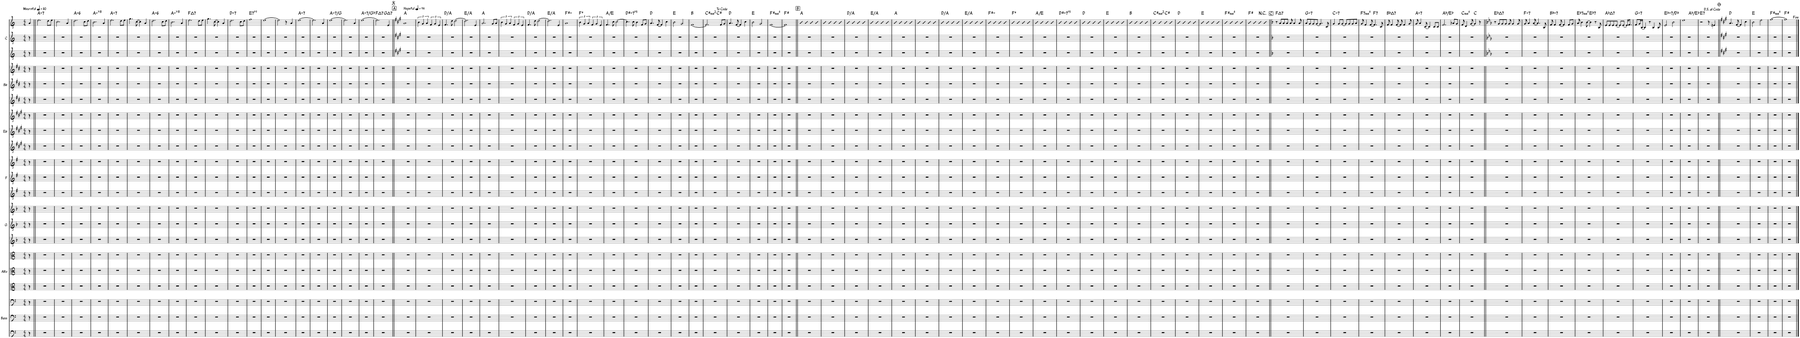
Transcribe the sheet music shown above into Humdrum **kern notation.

**kern	**kern	**kern	**kern	**kern	**kern	**kern	**kern	**kern	**kern	**kern	**kern	**kern	**kern	**kern	**kern	**kern	**kern	**kern	**kern	**kern	**harte
*part7	*part7	*part7	*part6	*part6	*part6	*part5	*part5	*part5	*part4	*part4	*part4	*part3	*part3	*part3	*part2	*part2	*part2	*part1	*part1	*part1	*part1
*staff21	*staff20	*staff19	*staff18	*staff17	*staff16	*staff15	*staff14	*staff13	*staff12	*staff11	*staff10	*staff9	*staff8	*staff7	*staff6	*staff5	*staff4	*staff3	*staff2	*staff1	*
*I"Bass	*	*	*I"Alto	*	*	*I"G	*	*	*I"F	*	*	*I"Eb	*	*	*I"Bb	*	*	*I"C	*	*	*
*I'Bass	*	*	*	*	*	*I'G	*	*	*I'F	*	*	*I'Eb	*	*	*I'Bb	*	*	*I'C	*	*	*
*clefF4	*clefF4	*clefF4	*clefC3	*clefC3	*clefC3	*clefG2	*clefG2	*clefG2	*clefG2	*clefG2	*clefG2	*clefG2	*clefG2	*clefG2	*clefG2	*clefG2	*clefG2	*clefG2	*clefG2	*clefG2	*
*	*	*	*	*	*	*Trd3c5	*Trd3c5	*Trd3c5	*Trd4c7	*Trd4c7	*Trd4c7	*Trd5c9	*Trd5c9	*Trd5c9	*Trd8c14	*Trd8c14	*Trd8c14	*	*	*	*
*k[]	*k[]	*k[]	*k[]	*k[]	*k[]	*k[b-]	*k[b-]	*k[b-]	*k[f#]	*k[f#]	*k[f#]	*k[f#c#g#]	*k[f#c#g#]	*k[f#c#g#]	*k[f#c#]	*k[f#c#]	*k[f#c#]	*k[]	*k[]	*k[]	*
*M4/4	*M4/4	*M4/4	*M4/4	*M4/4	*M4/4	*M4/4	*M4/4	*M4/4	*M4/4	*M4/4	*M4/4	*M4/4	*M4/4	*M4/4	*M4/4	*M4/4	*M4/4	*M4/4	*M4/4	*M4/4	*
*MM80	*MM80	*MM80	*MM80	*MM80	*MM80	*MM80	*MM80	*MM80	*MM80	*MM80	*MM80	*MM80	*MM80	*MM80	*MM80	*MM80	*MM80	*MM80	*MM80	*MM80	*
=1	=1	=1	=1	=1	=1	=1	=1	=1	=1	=1	=1	=1	=1	=1	=1	=1	=1	=1	=1	=1	=1
!	!	!	!	!	!	!	!	!	!	!	!	!	!	!	!	!	!	!	!	!LO:TX:a:t=Mournful	!
4r	4r	4r	4r	4r	4r	4r	4r	4r	4r	4r	4r	4r	4r	4r	4r	4r	4r	4r	4r	4a/	.
=2||	=2||	=2||	=2||	=2||	=2||	=2||	=2||	=2||	=2||	=2||	=2||	=2||	=2||	=2||	=2||	=2||	=2||	=2||	=2||	=2||	=2||
!	!	!	!	!	!	!	!	!	!	!	!	!	!	!	!	!	!	!	!	!	!LO:H:kt=7
1r	1r	1r	1r	1r	1r	1r	1r	1r	1r	1r	1r	1r	1r	1r	1r	1r	1r	1r	1r	2.ee\	A:min7
.	.	.	.	.	.	.	.	.	.	.	.	.	.	.	.	.	.	.	.	8dd\L	.
.	.	.	.	.	.	.	.	.	.	.	.	.	.	.	.	.	.	.	.	8ee\J	.
=3	=3	=3	=3	=3	=3	=3	=3	=3	=3	=3	=3	=3	=3	=3	=3	=3	=3	=3	=3	=3	=3
1r	1r	1r	1r	1r	1r	1r	1r	1r	1r	1r	1r	1r	1r	1r	1r	1r	1r	1r	1r	2.cc\	.
.	.	.	.	.	.	.	.	.	.	.	.	.	.	.	.	.	.	.	.	4a/	.
=4	=4	=4	=4	=4	=4	=4	=4	=4	=4	=4	=4	=4	=4	=4	=4	=4	=4	=4	=4	=4	=4
!	!	!	!	!	!	!	!	!	!	!	!	!	!	!	!	!	!	!	!	!	!LO:H:kt=6
1r	1r	1r	1r	1r	1r	1r	1r	1r	1r	1r	1r	1r	1r	1r	1r	1r	1r	1r	1r	2.dd\	A:min6
.	.	.	.	.	.	.	.	.	.	.	.	.	.	.	.	.	.	.	.	8cc\L	.
.	.	.	.	.	.	.	.	.	.	.	.	.	.	.	.	.	.	.	.	8dd\J	.
=5	=5	=5	=5	=5	=5	=5	=5	=5	=5	=5	=5	=5	=5	=5	=5	=5	=5	=5	=5	=5	=5
1r	1r	1r	1r	1r	1r	1r	1r	1r	1r	1r	1r	1r	1r	1r	1r	1r	1r	1r	1r	2.b\	A:min(b13)
.	.	.	.	.	.	.	.	.	.	.	.	.	.	.	.	.	.	.	.	4a/	.
=6	=6	=6	=6	=6	=6	=6	=6	=6	=6	=6	=6	=6	=6	=6	=6	=6	=6	=6	=6	=6	=6
!	!	!	!	!	!	!	!	!	!	!	!	!	!	!	!	!	!	!	!	!	!LO:H:kt=7
1r	1r	1r	1r	1r	1r	1r	1r	1r	1r	1r	1r	1r	1r	1r	1r	1r	1r	1r	1r	2.ee\	A:min7
.	.	.	.	.	.	.	.	.	.	.	.	.	.	.	.	.	.	.	.	8dd\L	.
.	.	.	.	.	.	.	.	.	.	.	.	.	.	.	.	.	.	.	.	8ee\J	.
=7	=7	=7	=7	=7	=7	=7	=7	=7	=7	=7	=7	=7	=7	=7	=7	=7	=7	=7	=7	=7	=7
1r	1r	1r	1r	1r	1r	1r	1r	1r	1r	1r	1r	1r	1r	1r	1r	1r	1r	1r	1r	4.gg\	.
.	.	.	.	.	.	.	.	.	.	.	.	.	.	.	.	.	.	.	.	[8cc\	.
.	.	.	.	.	.	.	.	.	.	.	.	.	.	.	.	.	.	.	.	4cc\]	.
.	.	.	.	.	.	.	.	.	.	.	.	.	.	.	.	.	.	.	.	4a/	.
=8	=8	=8	=8	=8	=8	=8	=8	=8	=8	=8	=8	=8	=8	=8	=8	=8	=8	=8	=8	=8	=8
!	!	!	!	!	!	!	!	!	!	!	!	!	!	!	!	!	!	!	!	!	!LO:H:kt=6
1r	1r	1r	1r	1r	1r	1r	1r	1r	1r	1r	1r	1r	1r	1r	1r	1r	1r	1r	1r	2.dd\	A:min6
.	.	.	.	.	.	.	.	.	.	.	.	.	.	.	.	.	.	.	.	8cc\L	.
.	.	.	.	.	.	.	.	.	.	.	.	.	.	.	.	.	.	.	.	8dd\J	.
=9	=9	=9	=9	=9	=9	=9	=9	=9	=9	=9	=9	=9	=9	=9	=9	=9	=9	=9	=9	=9	=9
1r	1r	1r	1r	1r	1r	1r	1r	1r	1r	1r	1r	1r	1r	1r	1r	1r	1r	1r	1r	2.b\	A:min(b13)
.	.	.	.	.	.	.	.	.	.	.	.	.	.	.	.	.	.	.	.	4a/	.
=10	=10	=10	=10	=10	=10	=10	=10	=10	=10	=10	=10	=10	=10	=10	=10	=10	=10	=10	=10	=10	=10
!	!	!	!	!	!	!	!	!	!	!	!	!	!	!	!	!	!	!	!	!	!LO:H:kt=7
1r	1r	1r	1r	1r	1r	1r	1r	1r	1r	1r	1r	1r	1r	1r	1r	1r	1r	1r	1r	2.ee\	F:maj7
.	.	.	.	.	.	.	.	.	.	.	.	.	.	.	.	.	.	.	.	8dd\L	.
.	.	.	.	.	.	.	.	.	.	.	.	.	.	.	.	.	.	.	.	8ee\J	.
=11	=11	=11	=11	=11	=11	=11	=11	=11	=11	=11	=11	=11	=11	=11	=11	=11	=11	=11	=11	=11	=11
1r	1r	1r	1r	1r	1r	1r	1r	1r	1r	1r	1r	1r	1r	1r	1r	1r	1r	1r	1r	4.gg\	.
.	.	.	.	.	.	.	.	.	.	.	.	.	.	.	.	.	.	.	.	[8cc\	.
.	.	.	.	.	.	.	.	.	.	.	.	.	.	.	.	.	.	.	.	4cc\]	.
.	.	.	.	.	.	.	.	.	.	.	.	.	.	.	.	.	.	.	.	4a/	.
=12	=12	=12	=12	=12	=12	=12	=12	=12	=12	=12	=12	=12	=12	=12	=12	=12	=12	=12	=12	=12	=12
!	!	!	!	!	!	!	!	!	!	!	!	!	!	!	!	!	!	!	!	!	!LO:H:kt=7
1r	1r	1r	1r	1r	1r	1r	1r	1r	1r	1r	1r	1r	1r	1r	1r	1r	1r	1r	1r	2.dd\	D:min7
.	.	.	.	.	.	.	.	.	.	.	.	.	.	.	.	.	.	.	.	8cc\L	.
.	.	.	.	.	.	.	.	.	.	.	.	.	.	.	.	.	.	.	.	8dd\J	.
=13	=13	=13	=13	=13	=13	=13	=13	=13	=13	=13	=13	=13	=13	=13	=13	=13	=13	=13	=13	=13	=13
!	!	!	!	!	!	!	!	!	!	!	!	!	!	!	!	!	!	!	!	!	!LO:H:kt=7
1r	1r	1r	1r	1r	1r	1r	1r	1r	1r	1r	1r	1r	1r	1r	1r	1r	1r	1r	1r	1ff	E:7(b9)
=14	=14	=14	=14	=14	=14	=14	=14	=14	=14	=14	=14	=14	=14	=14	=14	=14	=14	=14	=14	=14	=14
1r	1r	1r	1r	1r	1r	1r	1r	1r	1r	1r	1r	1r	1r	1r	1r	1r	1r	1r	1r	[1ee	.
=15	=15	=15	=15	=15	=15	=15	=15	=15	=15	=15	=15	=15	=15	=15	=15	=15	=15	=15	=15	=15	=15
1r	1r	1r	1r	1r	1r	1r	1r	1r	1r	1r	1r	1r	1r	1r	1r	1r	1r	1r	1r	2ee\]	.
.	.	.	.	.	.	.	.	.	.	.	.	.	.	.	.	.	.	.	.	4r	.
.	.	.	.	.	.	.	.	.	.	.	.	.	.	.	.	.	.	.	.	4a/	.
=16	=16	=16	=16	=16	=16	=16	=16	=16	=16	=16	=16	=16	=16	=16	=16	=16	=16	=16	=16	=16	=16
!	!	!	!	!	!	!	!	!	!	!	!	!	!	!	!	!	!	!	!	!	!LO:H:kt=7
1r	1r	1r	1r	1r	1r	1r	1r	1r	1r	1r	1r	1r	1r	1r	1r	1r	1r	1r	1r	[1ee	A:min7
=17	=17	=17	=17	=17	=17	=17	=17	=17	=17	=17	=17	=17	=17	=17	=17	=17	=17	=17	=17	=17	=17
1r	1r	1r	1r	1r	1r	1r	1r	1r	1r	1r	1r	1r	1r	1r	1r	1r	1r	1r	1r	2.ee\]	.
.	.	.	.	.	.	.	.	.	.	.	.	.	.	.	.	.	.	.	.	4a/	.
=18	=18	=18	=18	=18	=18	=18	=18	=18	=18	=18	=18	=18	=18	=18	=18	=18	=18	=18	=18	=18	=18
!	!	!	!	!	!	!	!	!	!	!	!	!	!	!	!	!	!	!	!	!	!LO:H:kt=7
1r	1r	1r	1r	1r	1r	1r	1r	1r	1r	1r	1r	1r	1r	1r	1r	1r	1r	1r	1r	[1ee	A:min7/b7
=19	=19	=19	=19	=19	=19	=19	=19	=19	=19	=19	=19	=19	=19	=19	=19	=19	=19	=19	=19	=19	=19
1r	1r	1r	1r	1r	1r	1r	1r	1r	1r	1r	1r	1r	1r	1r	1r	1r	1r	1r	1r	2.ee\]	.
.	.	.	.	.	.	.	.	.	.	.	.	.	.	.	.	.	.	.	.	4a/	.
=20	=20	=20	=20	=20	=20	=20	=20	=20	=20	=20	=20	=20	=20	=20	=20	=20	=20	=20	=20	=20	=20
!	!	!	!	!	!	!	!	!	!	!	!	!	!	!	!	!	!	!	!	!	!LO:H:kt=7
1r	1r	1r	1r	1r	1r	1r	1r	1r	1r	1r	1r	1r	1r	1r	1r	1r	1r	1r	1r	[1ee	A:min7/bb7
=21	=21	=21	=21	=21	=21	=21	=21	=21	=21	=21	=21	=21	=21	=21	=21	=21	=21	=21	=21	=21	=21
!	!	!	!	!	!	!	!	!	!	!	!	!	!	!	!	!	!	!	!	!	!LO:H:kt=7
*	*	*	*	*	*	*	*	*	*	*	*	*	*	*	*	*	*	*	*	*^	*
1r	1r	1r	1r	1r	1r	1r	1r	1r	1r	1r	1r	1r	1r	1r	1r	1r	1r	1r	1r	2.ee\]	2ryy	F:maj7
!	!	!	!	!	!	!	!	!	!	!	!	!	!	!	!	!	!	!	!	!	!	!LO:H:kt=7
.	.	.	.	.	.	.	.	.	.	.	.	.	.	.	.	.	.	.	.	.	2ryy	G:maj7
.	.	.	.	.	.	.	.	.	.	.	.	.	.	.	.	.	.	.	.	4e/	.	.
*	*	*	*	*	*	*	*	*	*	*	*	*	*	*	*	*	*	*	*	*v	*v	*
=22||	=22||	=22||	=22||	=22||	=22||	=22||	=22||	=22||	=22||	=22||	=22||	=22||	=22||	=22||	=22||	=22||	=22||	=22||	=22||	=22||	=22||
!!LO:REH:place=s1:a:rj:fs=14:t=A
*	*	*	*	*	*	*	*	*	*	*	*	*	*	*	*	*	*	*k[f#c#g#]	*k[f#c#g#]	*k[f#c#g#]	*
*	*	*	*	*	*	*	*	*	*	*	*	*	*	*	*	*	*	*	*	*MM94	*
*	*	*	*	*	*	*	*	*	*	*	*	*	*	*	*	*	*	*	*	*^	*
!	!	!	!	!	!	!	!	!	!	!	!	!	!	!	!	!	!	!	!	!LO:TX:a:t=Hopeful	!	!
*	*	*	*	*	*	*	*	*	*	*	*	*	*	*	*	*	*	*	*	*v	*v	*
1r	1r	1r	1r	1r	1r	1r	1r	1r	1r	1r	1r	1r	1r	1r	1r	1r	1r	1r	1r	1a	A:maj
=23	=23	=23	=23	=23	=23	=23	=23	=23	=23	=23	=23	=23	=23	=23	=23	=23	=23	=23	=23	=23	=23
1r	1r	1r	1r	1r	1r	1r	1r	1r	1r	1r	1r	1r	1r	1r	1r	1r	1r	1r	1r	6b\	.
.	.	.	.	.	.	.	.	.	.	.	.	.	.	.	.	.	.	.	.	6g#/	.
.	.	.	.	.	.	.	.	.	.	.	.	.	.	.	.	.	.	.	.	6a/	.
.	.	.	.	.	.	.	.	.	.	.	.	.	.	.	.	.	.	.	.	6f#/	.
.	.	.	.	.	.	.	.	.	.	.	.	.	.	.	.	.	.	.	.	6g#/	.
.	.	.	.	.	.	.	.	.	.	.	.	.	.	.	.	.	.	.	.	6e/	.
=24	=24	=24	=24	=24	=24	=24	=24	=24	=24	=24	=24	=24	=24	=24	=24	=24	=24	=24	=24	=24	=24
1r	1r	1r	1r	1r	1r	1r	1r	1r	1r	1r	1r	1r	1r	1r	1r	1r	1r	1r	1r	4.f#/	D:maj/5
.	.	.	.	.	.	.	.	.	.	.	.	.	.	.	.	.	.	.	.	8dd\	.
.	.	.	.	.	.	.	.	.	.	.	.	.	.	.	.	.	.	.	.	[2dd\	.
=25	=25	=25	=25	=25	=25	=25	=25	=25	=25	=25	=25	=25	=25	=25	=25	=25	=25	=25	=25	=25	=25
1r	1r	1r	1r	1r	1r	1r	1r	1r	1r	1r	1r	1r	1r	1r	1r	1r	1r	1r	1r	2.dd\]	E:maj/4
.	.	.	.	.	.	.	.	.	.	.	.	.	.	.	.	.	.	.	.	4e/	.
=26	=26	=26	=26	=26	=26	=26	=26	=26	=26	=26	=26	=26	=26	=26	=26	=26	=26	=26	=26	=26	=26
1r	1r	1r	1r	1r	1r	1r	1r	1r	1r	1r	1r	1r	1r	1r	1r	1r	1r	1r	1r	2.a/	A:maj
.	.	.	.	.	.	.	.	.	.	.	.	.	.	.	.	.	.	.	.	8g#/L	.
.	.	.	.	.	.	.	.	.	.	.	.	.	.	.	.	.	.	.	.	8a/J	.
=27	=27	=27	=27	=27	=27	=27	=27	=27	=27	=27	=27	=27	=27	=27	=27	=27	=27	=27	=27	=27	=27
1r	1r	1r	1r	1r	1r	1r	1r	1r	1r	1r	1r	1r	1r	1r	1r	1r	1r	1r	1r	6b\	.
.	.	.	.	.	.	.	.	.	.	.	.	.	.	.	.	.	.	.	.	6g#/	.
.	.	.	.	.	.	.	.	.	.	.	.	.	.	.	.	.	.	.	.	6a/	.
.	.	.	.	.	.	.	.	.	.	.	.	.	.	.	.	.	.	.	.	6f#/	.
.	.	.	.	.	.	.	.	.	.	.	.	.	.	.	.	.	.	.	.	6g#/	.
.	.	.	.	.	.	.	.	.	.	.	.	.	.	.	.	.	.	.	.	6e/	.
=28	=28	=28	=28	=28	=28	=28	=28	=28	=28	=28	=28	=28	=28	=28	=28	=28	=28	=28	=28	=28	=28
1r	1r	1r	1r	1r	1r	1r	1r	1r	1r	1r	1r	1r	1r	1r	1r	1r	1r	1r	1r	4.f#/	D:maj/5
.	.	.	.	.	.	.	.	.	.	.	.	.	.	.	.	.	.	.	.	8dd\	.
.	.	.	.	.	.	.	.	.	.	.	.	.	.	.	.	.	.	.	.	[2dd\	.
=29	=29	=29	=29	=29	=29	=29	=29	=29	=29	=29	=29	=29	=29	=29	=29	=29	=29	=29	=29	=29	=29
1r	1r	1r	1r	1r	1r	1r	1r	1r	1r	1r	1r	1r	1r	1r	1r	1r	1r	1r	1r	2.dd\]	E:maj/4
.	.	.	.	.	.	.	.	.	.	.	.	.	.	.	.	.	.	.	.	4e/	.
=30	=30	=30	=30	=30	=30	=30	=30	=30	=30	=30	=30	=30	=30	=30	=30	=30	=30	=30	=30	=30	=30
1r	1r	1r	1r	1r	1r	1r	1r	1r	1r	1r	1r	1r	1r	1r	1r	1r	1r	1r	1r	1a	F#:min
=31	=31	=31	=31	=31	=31	=31	=31	=31	=31	=31	=31	=31	=31	=31	=31	=31	=31	=31	=31	=31	=31
1r	1r	1r	1r	1r	1r	1r	1r	1r	1r	1r	1r	1r	1r	1r	1r	1r	1r	1r	1r	6b\	F:aug
.	.	.	.	.	.	.	.	.	.	.	.	.	.	.	.	.	.	.	.	6g#/	.
.	.	.	.	.	.	.	.	.	.	.	.	.	.	.	.	.	.	.	.	6a/	.
.	.	.	.	.	.	.	.	.	.	.	.	.	.	.	.	.	.	.	.	6f#/	.
.	.	.	.	.	.	.	.	.	.	.	.	.	.	.	.	.	.	.	.	6g#/	.
.	.	.	.	.	.	.	.	.	.	.	.	.	.	.	.	.	.	.	.	6e/	.
=32	=32	=32	=32	=32	=32	=32	=32	=32	=32	=32	=32	=32	=32	=32	=32	=32	=32	=32	=32	=32	=32
1r	1r	1r	1r	1r	1r	1r	1r	1r	1r	1r	1r	1r	1r	1r	1r	1r	1r	1r	1r	4.f#/	A:maj/5
.	.	.	.	.	.	.	.	.	.	.	.	.	.	.	.	.	.	.	.	8cc#\	.
.	.	.	.	.	.	.	.	.	.	.	.	.	.	.	.	.	.	.	.	[2cc#\	.
=33	=33	=33	=33	=33	=33	=33	=33	=33	=33	=33	=33	=33	=33	=33	=33	=33	=33	=33	=33	=33	=33
!	!	!	!	!	!	!	!	!	!	!	!	!	!	!	!	!	!	!	!	!	!LO:H:kt=-7b5
1r	1r	1r	1r	1r	1r	1r	1r	1r	1r	1r	1r	1r	1r	1r	1r	1r	1r	1r	1r	4.cc#\]	D#:hdim7
.	.	.	.	.	.	.	.	.	.	.	.	.	.	.	.	.	.	.	.	8cc#\	.
.	.	.	.	.	.	.	.	.	.	.	.	.	.	.	.	.	.	.	.	4b\	.
.	.	.	.	.	.	.	.	.	.	.	.	.	.	.	.	.	.	.	.	8f#/L	.
.	.	.	.	.	.	.	.	.	.	.	.	.	.	.	.	.	.	.	.	8g#/J	.
=34	=34	=34	=34	=34	=34	=34	=34	=34	=34	=34	=34	=34	=34	=34	=34	=34	=34	=34	=34	=34	=34
1r	1r	1r	1r	1r	1r	1r	1r	1r	1r	1r	1r	1r	1r	1r	1r	1r	1r	1r	1r	4.a/	D:maj
.	.	.	.	.	.	.	.	.	.	.	.	.	.	.	.	.	.	.	.	[8f#/	.
.	.	.	.	.	.	.	.	.	.	.	.	.	.	.	.	.	.	.	.	4f#/]	.
.	.	.	.	.	.	.	.	.	.	.	.	.	.	.	.	.	.	.	.	4cc#\	.
=35	=35	=35	=35	=35	=35	=35	=35	=35	=35	=35	=35	=35	=35	=35	=35	=35	=35	=35	=35	=35	=35
1r	1r	1r	1r	1r	1r	1r	1r	1r	1r	1r	1r	1r	1r	1r	1r	1r	1r	1r	1r	2b\	E:maj
.	.	.	.	.	.	.	.	.	.	.	.	.	.	.	.	.	.	.	.	2g#/	.
=36	=36	=36	=36	=36	=36	=36	=36	=36	=36	=36	=36	=36	=36	=36	=36	=36	=36	=36	=36	=36	=36
1r	1r	1r	1r	1r	1r	1r	1r	1r	1r	1r	1r	1r	1r	1r	1r	1r	1r	1r	1r	[1f#	B:maj
=37	=37	=37	=37	=37	=37	=37	=37	=37	=37	=37	=37	=37	=37	=37	=37	=37	=37	=37	=37	=37	=37
!	!	!	!	!	!	!	!	!	!	!	!	!	!	!	!	!	!	!	!	!	!LO:H:kt=2
*	*	*	*	*	*	*	*	*	*	*	*	*	*	*	*	*	*	*	*	*^	*
1r	1r	1r	1r	1r	1r	1r	1r	1r	1r	1r	1r	1r	1r	1r	1r	1r	1r	1r	1r	2.f#/]	2ryy	C#:(1,2,5)
.	.	.	.	.	.	.	.	.	.	.	.	.	.	.	.	.	.	.	.	.	2ryy	C#:maj
.	.	.	.	.	.	.	.	.	.	.	.	.	.	.	.	.	.	.	.	8f#/L	.	.
.	.	.	.	.	.	.	.	.	.	.	.	.	.	.	.	.	.	.	.	8g#/J	.	.
*	*	*	*	*	*	*	*	*	*	*	*	*	*	*	*	*	*	*	*	*v	*v	*
=38	=38	=38	=38	=38	=38	=38	=38	=38	=38	=38	=38	=38	=38	=38	=38	=38	=38	=38	=38	=38	=38
1r	1r	1r	1r	1r	1r	1r	1r	1r	1r	1r	1r	1r	1r	1r	1r	1r	1r	1r	1r	4.a/	D:maj
.	.	.	.	.	.	.	.	.	.	.	.	.	.	.	.	.	.	.	.	[8f#/	.
.	.	.	.	.	.	.	.	.	.	.	.	.	.	.	.	.	.	.	.	4f#/]	.
.	.	.	.	.	.	.	.	.	.	.	.	.	.	.	.	.	.	.	.	4cc#\	.
=39	=39	=39	=39	=39	=39	=39	=39	=39	=39	=39	=39	=39	=39	=39	=39	=39	=39	=39	=39	=39	=39
1r	1r	1r	1r	1r	1r	1r	1r	1r	1r	1r	1r	1r	1r	1r	1r	1r	1r	1r	1r	2b\	E:maj
.	.	.	.	.	.	.	.	.	.	.	.	.	.	.	.	.	.	.	.	2g#/	.
=40	=40	=40	=40	=40	=40	=40	=40	=40	=40	=40	=40	=40	=40	=40	=40	=40	=40	=40	=40	=40	=40
!	!	!	!	!	!	!	!	!	!	!	!	!	!	!	!	!	!	!	!	!	!LO:H:kt=4
1r	1r	1r	1r	1r	1r	1r	1r	1r	1r	1r	1r	1r	1r	1r	1r	1r	1r	1r	1r	[1f#	F#:sus4
=41	=41	=41	=41	=41	=41	=41	=41	=41	=41	=41	=41	=41	=41	=41	=41	=41	=41	=41	=41	=41	=41
1r	1r	1r	1r	1r	1r	1r	1r	1r	1r	1r	1r	1r	1r	1r	1r	1r	1r	1r	1r	1f#]	F#:maj
!!LO:REH:place=s1:a:rj:fs=14:t=B
=42||	=42||	=42||	=42||	=42||	=42||	=42||	=42||	=42||	=42||	=42||	=42||	=42||	=42||	=42||	=42||	=42||	=42||	=42||	=42||	=42||	=42||
1r	1r	1r	1r	1r	1r	1r	1r	1r	1r	1r	1r	1r	1r	1r	1r	1r	1r	1r	1r	4b	A:maj
.	.	.	.	.	.	.	.	.	.	.	.	.	.	.	.	.	.	.	.	4b	.
.	.	.	.	.	.	.	.	.	.	.	.	.	.	.	.	.	.	.	.	4b	.
.	.	.	.	.	.	.	.	.	.	.	.	.	.	.	.	.	.	.	.	4b	.
=43	=43	=43	=43	=43	=43	=43	=43	=43	=43	=43	=43	=43	=43	=43	=43	=43	=43	=43	=43	=43	=43
1r	1r	1r	1r	1r	1r	1r	1r	1r	1r	1r	1r	1r	1r	1r	1r	1r	1r	1r	1r	4b	.
.	.	.	.	.	.	.	.	.	.	.	.	.	.	.	.	.	.	.	.	4b	.
.	.	.	.	.	.	.	.	.	.	.	.	.	.	.	.	.	.	.	.	4b	.
.	.	.	.	.	.	.	.	.	.	.	.	.	.	.	.	.	.	.	.	4b	.
=44	=44	=44	=44	=44	=44	=44	=44	=44	=44	=44	=44	=44	=44	=44	=44	=44	=44	=44	=44	=44	=44
1r	1r	1r	1r	1r	1r	1r	1r	1r	1r	1r	1r	1r	1r	1r	1r	1r	1r	1r	1r	4b	D:maj/5
.	.	.	.	.	.	.	.	.	.	.	.	.	.	.	.	.	.	.	.	4b	.
.	.	.	.	.	.	.	.	.	.	.	.	.	.	.	.	.	.	.	.	4b	.
.	.	.	.	.	.	.	.	.	.	.	.	.	.	.	.	.	.	.	.	4b	.
=45	=45	=45	=45	=45	=45	=45	=45	=45	=45	=45	=45	=45	=45	=45	=45	=45	=45	=45	=45	=45	=45
1r	1r	1r	1r	1r	1r	1r	1r	1r	1r	1r	1r	1r	1r	1r	1r	1r	1r	1r	1r	4b	E:maj/4
.	.	.	.	.	.	.	.	.	.	.	.	.	.	.	.	.	.	.	.	4b	.
.	.	.	.	.	.	.	.	.	.	.	.	.	.	.	.	.	.	.	.	4b	.
.	.	.	.	.	.	.	.	.	.	.	.	.	.	.	.	.	.	.	.	4b	.
=46	=46	=46	=46	=46	=46	=46	=46	=46	=46	=46	=46	=46	=46	=46	=46	=46	=46	=46	=46	=46	=46
1r	1r	1r	1r	1r	1r	1r	1r	1r	1r	1r	1r	1r	1r	1r	1r	1r	1r	1r	1r	4b	A:maj
.	.	.	.	.	.	.	.	.	.	.	.	.	.	.	.	.	.	.	.	4b	.
.	.	.	.	.	.	.	.	.	.	.	.	.	.	.	.	.	.	.	.	4b	.
.	.	.	.	.	.	.	.	.	.	.	.	.	.	.	.	.	.	.	.	4b	.
=47	=47	=47	=47	=47	=47	=47	=47	=47	=47	=47	=47	=47	=47	=47	=47	=47	=47	=47	=47	=47	=47
1r	1r	1r	1r	1r	1r	1r	1r	1r	1r	1r	1r	1r	1r	1r	1r	1r	1r	1r	1r	4b	.
.	.	.	.	.	.	.	.	.	.	.	.	.	.	.	.	.	.	.	.	4b	.
.	.	.	.	.	.	.	.	.	.	.	.	.	.	.	.	.	.	.	.	4b	.
.	.	.	.	.	.	.	.	.	.	.	.	.	.	.	.	.	.	.	.	4b	.
=48	=48	=48	=48	=48	=48	=48	=48	=48	=48	=48	=48	=48	=48	=48	=48	=48	=48	=48	=48	=48	=48
1r	1r	1r	1r	1r	1r	1r	1r	1r	1r	1r	1r	1r	1r	1r	1r	1r	1r	1r	1r	4b	D:maj/5
.	.	.	.	.	.	.	.	.	.	.	.	.	.	.	.	.	.	.	.	4b	.
.	.	.	.	.	.	.	.	.	.	.	.	.	.	.	.	.	.	.	.	4b	.
.	.	.	.	.	.	.	.	.	.	.	.	.	.	.	.	.	.	.	.	4b	.
=49	=49	=49	=49	=49	=49	=49	=49	=49	=49	=49	=49	=49	=49	=49	=49	=49	=49	=49	=49	=49	=49
1r	1r	1r	1r	1r	1r	1r	1r	1r	1r	1r	1r	1r	1r	1r	1r	1r	1r	1r	1r	4b	E:maj/4
.	.	.	.	.	.	.	.	.	.	.	.	.	.	.	.	.	.	.	.	4b	.
.	.	.	.	.	.	.	.	.	.	.	.	.	.	.	.	.	.	.	.	4b	.
.	.	.	.	.	.	.	.	.	.	.	.	.	.	.	.	.	.	.	.	4b	.
=50	=50	=50	=50	=50	=50	=50	=50	=50	=50	=50	=50	=50	=50	=50	=50	=50	=50	=50	=50	=50	=50
1r	1r	1r	1r	1r	1r	1r	1r	1r	1r	1r	1r	1r	1r	1r	1r	1r	1r	1r	1r	4b	F#:min
.	.	.	.	.	.	.	.	.	.	.	.	.	.	.	.	.	.	.	.	4b	.
.	.	.	.	.	.	.	.	.	.	.	.	.	.	.	.	.	.	.	.	4b	.
.	.	.	.	.	.	.	.	.	.	.	.	.	.	.	.	.	.	.	.	4b	.
=51	=51	=51	=51	=51	=51	=51	=51	=51	=51	=51	=51	=51	=51	=51	=51	=51	=51	=51	=51	=51	=51
1r	1r	1r	1r	1r	1r	1r	1r	1r	1r	1r	1r	1r	1r	1r	1r	1r	1r	1r	1r	4b	F:aug
.	.	.	.	.	.	.	.	.	.	.	.	.	.	.	.	.	.	.	.	4b	.
.	.	.	.	.	.	.	.	.	.	.	.	.	.	.	.	.	.	.	.	4b	.
.	.	.	.	.	.	.	.	.	.	.	.	.	.	.	.	.	.	.	.	4b	.
=52	=52	=52	=52	=52	=52	=52	=52	=52	=52	=52	=52	=52	=52	=52	=52	=52	=52	=52	=52	=52	=52
1r	1r	1r	1r	1r	1r	1r	1r	1r	1r	1r	1r	1r	1r	1r	1r	1r	1r	1r	1r	4b	A:maj/5
.	.	.	.	.	.	.	.	.	.	.	.	.	.	.	.	.	.	.	.	4b	.
.	.	.	.	.	.	.	.	.	.	.	.	.	.	.	.	.	.	.	.	4b	.
.	.	.	.	.	.	.	.	.	.	.	.	.	.	.	.	.	.	.	.	4b	.
=53	=53	=53	=53	=53	=53	=53	=53	=53	=53	=53	=53	=53	=53	=53	=53	=53	=53	=53	=53	=53	=53
!	!	!	!	!	!	!	!	!	!	!	!	!	!	!	!	!	!	!	!	!	!LO:H:kt=-7b5
1r	1r	1r	1r	1r	1r	1r	1r	1r	1r	1r	1r	1r	1r	1r	1r	1r	1r	1r	1r	4b	D#:hdim7
.	.	.	.	.	.	.	.	.	.	.	.	.	.	.	.	.	.	.	.	4b	.
.	.	.	.	.	.	.	.	.	.	.	.	.	.	.	.	.	.	.	.	4b	.
.	.	.	.	.	.	.	.	.	.	.	.	.	.	.	.	.	.	.	.	4b	.
=54	=54	=54	=54	=54	=54	=54	=54	=54	=54	=54	=54	=54	=54	=54	=54	=54	=54	=54	=54	=54	=54
1r	1r	1r	1r	1r	1r	1r	1r	1r	1r	1r	1r	1r	1r	1r	1r	1r	1r	1r	1r	4b	D:maj
.	.	.	.	.	.	.	.	.	.	.	.	.	.	.	.	.	.	.	.	4b	.
.	.	.	.	.	.	.	.	.	.	.	.	.	.	.	.	.	.	.	.	4b	.
.	.	.	.	.	.	.	.	.	.	.	.	.	.	.	.	.	.	.	.	4b	.
=55	=55	=55	=55	=55	=55	=55	=55	=55	=55	=55	=55	=55	=55	=55	=55	=55	=55	=55	=55	=55	=55
1r	1r	1r	1r	1r	1r	1r	1r	1r	1r	1r	1r	1r	1r	1r	1r	1r	1r	1r	1r	4b	E:maj
.	.	.	.	.	.	.	.	.	.	.	.	.	.	.	.	.	.	.	.	4b	.
.	.	.	.	.	.	.	.	.	.	.	.	.	.	.	.	.	.	.	.	4b	.
.	.	.	.	.	.	.	.	.	.	.	.	.	.	.	.	.	.	.	.	4b	.
=56	=56	=56	=56	=56	=56	=56	=56	=56	=56	=56	=56	=56	=56	=56	=56	=56	=56	=56	=56	=56	=56
1r	1r	1r	1r	1r	1r	1r	1r	1r	1r	1r	1r	1r	1r	1r	1r	1r	1r	1r	1r	4b	B:maj
.	.	.	.	.	.	.	.	.	.	.	.	.	.	.	.	.	.	.	.	4b	.
.	.	.	.	.	.	.	.	.	.	.	.	.	.	.	.	.	.	.	.	4b	.
.	.	.	.	.	.	.	.	.	.	.	.	.	.	.	.	.	.	.	.	4b	.
=57	=57	=57	=57	=57	=57	=57	=57	=57	=57	=57	=57	=57	=57	=57	=57	=57	=57	=57	=57	=57	=57
!	!	!	!	!	!	!	!	!	!	!	!	!	!	!	!	!	!	!	!	!	!LO:H:kt=2
1r	1r	1r	1r	1r	1r	1r	1r	1r	1r	1r	1r	1r	1r	1r	1r	1r	1r	1r	1r	4b	C#:(1,2,5)
.	.	.	.	.	.	.	.	.	.	.	.	.	.	.	.	.	.	.	.	4b	.
.	.	.	.	.	.	.	.	.	.	.	.	.	.	.	.	.	.	.	.	4b	C#:maj
.	.	.	.	.	.	.	.	.	.	.	.	.	.	.	.	.	.	.	.	4b	.
=58	=58	=58	=58	=58	=58	=58	=58	=58	=58	=58	=58	=58	=58	=58	=58	=58	=58	=58	=58	=58	=58
1r	1r	1r	1r	1r	1r	1r	1r	1r	1r	1r	1r	1r	1r	1r	1r	1r	1r	1r	1r	4b	D:maj
.	.	.	.	.	.	.	.	.	.	.	.	.	.	.	.	.	.	.	.	4b	.
.	.	.	.	.	.	.	.	.	.	.	.	.	.	.	.	.	.	.	.	4b	.
.	.	.	.	.	.	.	.	.	.	.	.	.	.	.	.	.	.	.	.	4b	.
=59	=59	=59	=59	=59	=59	=59	=59	=59	=59	=59	=59	=59	=59	=59	=59	=59	=59	=59	=59	=59	=59
1r	1r	1r	1r	1r	1r	1r	1r	1r	1r	1r	1r	1r	1r	1r	1r	1r	1r	1r	1r	4b	E:maj
.	.	.	.	.	.	.	.	.	.	.	.	.	.	.	.	.	.	.	.	4b	.
.	.	.	.	.	.	.	.	.	.	.	.	.	.	.	.	.	.	.	.	4b	.
.	.	.	.	.	.	.	.	.	.	.	.	.	.	.	.	.	.	.	.	4b	.
=60	=60	=60	=60	=60	=60	=60	=60	=60	=60	=60	=60	=60	=60	=60	=60	=60	=60	=60	=60	=60	=60
!	!	!	!	!	!	!	!	!	!	!	!	!	!	!	!	!	!	!	!	!	!LO:H:kt=4
1r	1r	1r	1r	1r	1r	1r	1r	1r	1r	1r	1r	1r	1r	1r	1r	1r	1r	1r	1r	4b	F#:sus4
.	.	.	.	.	.	.	.	.	.	.	.	.	.	.	.	.	.	.	.	4b	.
.	.	.	.	.	.	.	.	.	.	.	.	.	.	.	.	.	.	.	.	4b	.
.	.	.	.	.	.	.	.	.	.	.	.	.	.	.	.	.	.	.	.	4b	.
=61	=61	=61	=61	=61	=61	=61	=61	=61	=61	=61	=61	=61	=61	=61	=61	=61	=61	=61	=61	=61	=61
1r	1r	1r	1r	1r	1r	1r	1r	1r	1r	1r	1r	1r	1r	1r	1r	1r	1r	1r	1r	4b	F#:maj
.	.	.	.	.	.	.	.	.	.	.	.	.	.	.	.	.	.	.	.	4b	.
!	!	!	!	!	!	!	!	!	!	!	!	!	!	!	!	!	!	!	!	!	!LO:H:kt=N.C.
.	.	.	.	.	.	.	.	.	.	.	.	.	.	.	.	.	.	.	.	4b	N
.	.	.	.	.	.	.	.	.	.	.	.	.	.	.	.	.	.	.	.	4b	.
!!LO:REH:place=s1:a:rj:fs=14:t=C
=62||	=62||	=62||	=62||	=62||	=62||	=62||	=62||	=62||	=62||	=62||	=62||	=62||	=62||	=62||	=62||	=62||	=62||	=62||	=62||	=62||	=62||
*	*	*	*	*	*	*	*	*	*	*	*	*	*	*	*	*	*	*k[b-]	*k[b-]	*k[b-]	*
!	!	!	!	!	!	!	!	!	!	!	!	!	!	!	!	!	!	!	!	!	!LO:H:kt=7
1r	1r	1r	1r	1r	1r	1r	1r	1r	1r	1r	1r	1r	1r	1r	1r	1r	1r	1r	1r	8r	F:maj7
.	.	.	.	.	.	.	.	.	.	.	.	.	.	.	.	.	.	.	.	8a/L	.
.	.	.	.	.	.	.	.	.	.	.	.	.	.	.	.	.	.	.	.	8a/	.
.	.	.	.	.	.	.	.	.	.	.	.	.	.	.	.	.	.	.	.	8a/J	.
.	.	.	.	.	.	.	.	.	.	.	.	.	.	.	.	.	.	.	.	8a/	.
.	.	.	.	.	.	.	.	.	.	.	.	.	.	.	.	.	.	.	.	4a/	.
.	.	.	.	.	.	.	.	.	.	.	.	.	.	.	.	.	.	.	.	8a/	.
=63	=63	=63	=63	=63	=63	=63	=63	=63	=63	=63	=63	=63	=63	=63	=63	=63	=63	=63	=63	=63	=63
!	!	!	!	!	!	!	!	!	!	!	!	!	!	!	!	!	!	!	!	!	!LO:H:kt=7
1r	1r	1r	1r	1r	1r	1r	1r	1r	1r	1r	1r	1r	1r	1r	1r	1r	1r	1r	1r	8a/L	G:min7
.	.	.	.	.	.	.	.	.	.	.	.	.	.	.	.	.	.	.	.	8g/	.
.	.	.	.	.	.	.	.	.	.	.	.	.	.	.	.	.	.	.	.	8g/	.
.	.	.	.	.	.	.	.	.	.	.	.	.	.	.	.	.	.	.	.	[8g/J	.
.	.	.	.	.	.	.	.	.	.	.	.	.	.	.	.	.	.	.	.	4.g/]	.
.	.	.	.	.	.	.	.	.	.	.	.	.	.	.	.	.	.	.	.	8c/	.
=64	=64	=64	=64	=64	=64	=64	=64	=64	=64	=64	=64	=64	=64	=64	=64	=64	=64	=64	=64	=64	=64
!	!	!	!	!	!	!	!	!	!	!	!	!	!	!	!	!	!	!	!	!	!LO:H:kt=7
1r	1r	1r	1r	1r	1r	1r	1r	1r	1r	1r	1r	1r	1r	1r	1r	1r	1r	1r	1r	4g/	C:min7
.	.	.	.	.	.	.	.	.	.	.	.	.	.	.	.	.	.	.	.	8g/L	.
.	.	.	.	.	.	.	.	.	.	.	.	.	.	.	.	.	.	.	.	[8g/J	.
.	.	.	.	.	.	.	.	.	.	.	.	.	.	.	.	.	.	.	.	8g/L]	.
.	.	.	.	.	.	.	.	.	.	.	.	.	.	.	.	.	.	.	.	8g/	.
.	.	.	.	.	.	.	.	.	.	.	.	.	.	.	.	.	.	.	.	8g/	.
.	.	.	.	.	.	.	.	.	.	.	.	.	.	.	.	.	.	.	.	8a/J	.
=65	=65	=65	=65	=65	=65	=65	=65	=65	=65	=65	=65	=65	=65	=65	=65	=65	=65	=65	=65	=65	=65
!	!	!	!	!	!	!	!	!	!	!	!	!	!	!	!	!	!	!	!	!	!LO:H:kt=74
1r	1r	1r	1r	1r	1r	1r	1r	1r	1r	1r	1r	1r	1r	1r	1r	1r	1r	1r	1r	8g/	F:sus4(7)
.	.	.	.	.	.	.	.	.	.	.	.	.	.	.	.	.	.	.	.	4f/	.
.	.	.	.	.	.	.	.	.	.	.	.	.	.	.	.	.	.	.	.	[8f/	.
!	!	!	!	!	!	!	!	!	!	!	!	!	!	!	!	!	!	!	!	!	!LO:H:kt=7
.	.	.	.	.	.	.	.	.	.	.	.	.	.	.	.	.	.	.	.	4.f/]	F:7
.	.	.	.	.	.	.	.	.	.	.	.	.	.	.	.	.	.	.	.	8c/	.
=66	=66	=66	=66	=66	=66	=66	=66	=66	=66	=66	=66	=66	=66	=66	=66	=66	=66	=66	=66	=66	=66
!	!	!	!	!	!	!	!	!	!	!	!	!	!	!	!	!	!	!	!	!	!LO:H:kt=7
1r	1r	1r	1r	1r	1r	1r	1r	1r	1r	1r	1r	1r	1r	1r	1r	1r	1r	1r	1r	8f/	Bb:maj7
.	.	.	.	.	.	.	.	.	.	.	.	.	.	.	.	.	.	.	.	4f/	.
.	.	.	.	.	.	.	.	.	.	.	.	.	.	.	.	.	.	.	.	[8f/	.
.	.	.	.	.	.	.	.	.	.	.	.	.	.	.	.	.	.	.	.	8f/]	.
.	.	.	.	.	.	.	.	.	.	.	.	.	.	.	.	.	.	.	.	4f/	.
.	.	.	.	.	.	.	.	.	.	.	.	.	.	.	.	.	.	.	.	8g/	.
=67	=67	=67	=67	=67	=67	=67	=67	=67	=67	=67	=67	=67	=67	=67	=67	=67	=67	=67	=67	=67	=67
!	!	!	!	!	!	!	!	!	!	!	!	!	!	!	!	!	!	!	!	!	!LO:H:kt=7
1r	1r	1r	1r	1r	1r	1r	1r	1r	1r	1r	1r	1r	1r	1r	1r	1r	1r	1r	1r	8g/	A:min7
.	.	.	.	.	.	.	.	.	.	.	.	.	.	.	.	.	.	.	.	4a/	.
.	.	.	.	.	.	.	.	.	.	.	.	.	.	.	.	.	.	.	.	[8c/	.
.	.	.	.	.	.	.	.	.	.	.	.	.	.	.	.	.	.	.	.	4c/]	.
.	.	.	.	.	.	.	.	.	.	.	.	.	.	.	.	.	.	.	.	8c/L	.
.	.	.	.	.	.	.	.	.	.	.	.	.	.	.	.	.	.	.	.	8c/J	.
=68	=68	=68	=68	=68	=68	=68	=68	=68	=68	=68	=68	=68	=68	=68	=68	=68	=68	=68	=68	=68	=68
1r	1r	1r	1r	1r	1r	1r	1r	1r	1r	1r	1r	1r	1r	1r	1r	1r	1r	1r	1r	2.f/	Ab:maj/5
.	.	.	.	.	.	.	.	.	.	.	.	.	.	.	.	.	.	.	.	8a-X/L	.
.	.	.	.	.	.	.	.	.	.	.	.	.	.	.	.	.	.	.	.	8g/J	.
=69	=69	=69	=69	=69	=69	=69	=69	=69	=69	=69	=69	=69	=69	=69	=69	=69	=69	=69	=69	=69	=69
!	!	!	!	!	!	!	!	!	!	!	!	!	!	!	!	!	!	!	!	!	!LO:H:kt=4
1r	1r	1r	1r	1r	1r	1r	1r	1r	1r	1r	1r	1r	1r	1r	1r	1r	1r	1r	1r	8f/	C:sus4
.	.	.	.	.	.	.	.	.	.	.	.	.	.	.	.	.	.	.	.	4d/	.
.	.	.	.	.	.	.	.	.	.	.	.	.	.	.	.	.	.	.	.	[8g/	.
.	.	.	.	.	.	.	.	.	.	.	.	.	.	.	.	.	.	.	.	4g/]	C:maj
.	.	.	.	.	.	.	.	.	.	.	.	.	.	.	.	.	.	.	.	4r	.
=70||	=70||	=70||	=70||	=70||	=70||	=70||	=70||	=70||	=70||	=70||	=70||	=70||	=70||	=70||	=70||	=70||	=70||	=70||	=70||	=70||	=70||
*	*	*	*	*	*	*	*	*	*	*	*	*	*	*	*	*	*	*k[b-e-a-]	*k[b-e-a-]	*k[b-e-a-]	*
!	!	!	!	!	!	!	!	!	!	!	!	!	!	!	!	!	!	!	!	!	!LO:H:kt=7
1r	1r	1r	1r	1r	1r	1r	1r	1r	1r	1r	1r	1r	1r	1r	1r	1r	1r	1r	1r	8r	Eb:maj7
.	.	.	.	.	.	.	.	.	.	.	.	.	.	.	.	.	.	.	.	8g/L	.
.	.	.	.	.	.	.	.	.	.	.	.	.	.	.	.	.	.	.	.	8g/	.
.	.	.	.	.	.	.	.	.	.	.	.	.	.	.	.	.	.	.	.	8g/J	.
.	.	.	.	.	.	.	.	.	.	.	.	.	.	.	.	.	.	.	.	8g/	.
.	.	.	.	.	.	.	.	.	.	.	.	.	.	.	.	.	.	.	.	4g/	.
.	.	.	.	.	.	.	.	.	.	.	.	.	.	.	.	.	.	.	.	8g/	.
=71	=71	=71	=71	=71	=71	=71	=71	=71	=71	=71	=71	=71	=71	=71	=71	=71	=71	=71	=71	=71	=71
!	!	!	!	!	!	!	!	!	!	!	!	!	!	!	!	!	!	!	!	!	!LO:H:kt=7
1r	1r	1r	1r	1r	1r	1r	1r	1r	1r	1r	1r	1r	1r	1r	1r	1r	1r	1r	1r	8g/	F:min7
.	.	.	.	.	.	.	.	.	.	.	.	.	.	.	.	.	.	.	.	4a-/	.
.	.	.	.	.	.	.	.	.	.	.	.	.	.	.	.	.	.	.	.	[8a-/	.
.	.	.	.	.	.	.	.	.	.	.	.	.	.	.	.	.	.	.	.	4.a-/]	.
.	.	.	.	.	.	.	.	.	.	.	.	.	.	.	.	.	.	.	.	8B-/	.
=72	=72	=72	=72	=72	=72	=72	=72	=72	=72	=72	=72	=72	=72	=72	=72	=72	=72	=72	=72	=72	=72
!	!	!	!	!	!	!	!	!	!	!	!	!	!	!	!	!	!	!	!	!	!LO:H:kt=7
1r	1r	1r	1r	1r	1r	1r	1r	1r	1r	1r	1r	1r	1r	1r	1r	1r	1r	1r	1r	8f/	Bb:min7
.	.	.	.	.	.	.	.	.	.	.	.	.	.	.	.	.	.	.	.	4f/	.
.	.	.	.	.	.	.	.	.	.	.	.	.	.	.	.	.	.	.	.	[8f/	.
.	.	.	.	.	.	.	.	.	.	.	.	.	.	.	.	.	.	.	.	4f/]	.
.	.	.	.	.	.	.	.	.	.	.	.	.	.	.	.	.	.	.	.	8f/L	.
.	.	.	.	.	.	.	.	.	.	.	.	.	.	.	.	.	.	.	.	8g/J	.
=73	=73	=73	=73	=73	=73	=73	=73	=73	=73	=73	=73	=73	=73	=73	=73	=73	=73	=73	=73	=73	=73
!	!	!	!	!	!	!	!	!	!	!	!	!	!	!	!	!	!	!	!	!	!LO:H:kt=74
1r	1r	1r	1r	1r	1r	1r	1r	1r	1r	1r	1r	1r	1r	1r	1r	1r	1r	1r	1r	8a-/	Eb:sus4(7)
.	.	.	.	.	.	.	.	.	.	.	.	.	.	.	.	.	.	.	.	4b-\	.
.	.	.	.	.	.	.	.	.	.	.	.	.	.	.	.	.	.	.	.	[8b-\	.
!	!	!	!	!	!	!	!	!	!	!	!	!	!	!	!	!	!	!	!	!	!LO:H:kt=7
.	.	.	.	.	.	.	.	.	.	.	.	.	.	.	.	.	.	.	.	4b-\]	Eb:7
.	.	.	.	.	.	.	.	.	.	.	.	.	.	.	.	.	.	.	.	8r	.
.	.	.	.	.	.	.	.	.	.	.	.	.	.	.	.	.	.	.	.	8B-/	.
=74	=74	=74	=74	=74	=74	=74	=74	=74	=74	=74	=74	=74	=74	=74	=74	=74	=74	=74	=74	=74	=74
!	!	!	!	!	!	!	!	!	!	!	!	!	!	!	!	!	!	!	!	!	!LO:H:kt=7
1r	1r	1r	1r	1r	1r	1r	1r	1r	1r	1r	1r	1r	1r	1r	1r	1r	1r	1r	1r	8e-/L	Ab:maj7
.	.	.	.	.	.	.	.	.	.	.	.	.	.	.	.	.	.	.	.	8e-/	.
.	.	.	.	.	.	.	.	.	.	.	.	.	.	.	.	.	.	.	.	8e-/	.
.	.	.	.	.	.	.	.	.	.	.	.	.	.	.	.	.	.	.	.	[8e-/J	.
.	.	.	.	.	.	.	.	.	.	.	.	.	.	.	.	.	.	.	.	8e-/L]	.
.	.	.	.	.	.	.	.	.	.	.	.	.	.	.	.	.	.	.	.	[8e-/J	.
.	.	.	.	.	.	.	.	.	.	.	.	.	.	.	.	.	.	.	.	16e-/KL]	.
.	.	.	.	.	.	.	.	.	.	.	.	.	.	.	.	.	.	.	.	8.f/J	.
=75	=75	=75	=75	=75	=75	=75	=75	=75	=75	=75	=75	=75	=75	=75	=75	=75	=75	=75	=75	=75	=75
!	!	!	!	!	!	!	!	!	!	!	!	!	!	!	!	!	!	!	!	!	!LO:H:kt=7
1r	1r	1r	1r	1r	1r	1r	1r	1r	1r	1r	1r	1r	1r	1r	1r	1r	1r	1r	1r	8f/L	G:min7
.	.	.	.	.	.	.	.	.	.	.	.	.	.	.	.	.	.	.	.	16g/L	.
.	.	.	.	.	.	.	.	.	.	.	.	.	.	.	.	.	.	.	.	[16B-/JJ	.
.	.	.	.	.	.	.	.	.	.	.	.	.	.	.	.	.	.	.	.	4B-/]	.
.	.	.	.	.	.	.	.	.	.	.	.	.	.	.	.	.	.	.	.	8r	.
.	.	.	.	.	.	.	.	.	.	.	.	.	.	.	.	.	.	.	.	4B-/	.
.	.	.	.	.	.	.	.	.	.	.	.	.	.	.	.	.	.	.	.	8B-/	.
=76	=76	=76	=76	=76	=76	=76	=76	=76	=76	=76	=76	=76	=76	=76	=76	=76	=76	=76	=76	=76	=76
!	!	!	!	!	!	!	!	!	!	!	!	!	!	!	!	!	!	!	!	!	!LO:H:kt=7
1r	1r	1r	1r	1r	1r	1r	1r	1r	1r	1r	1r	1r	1r	1r	1r	1r	1r	1r	1r	2e-/	Eb:min7/b7
.	.	.	.	.	.	.	.	.	.	.	.	.	.	.	.	.	.	.	.	2b-\	.
=77	=77	=77	=77	=77	=77	=77	=77	=77	=77	=77	=77	=77	=77	=77	=77	=77	=77	=77	=77	=77	=77
*	*	*	*	*	*	*	*	*	*	*	*	*	*	*	*	*	*	*	*	*^	*
1r	1r	1r	1r	1r	1r	1r	1r	1r	1r	1r	1r	1r	1r	1r	1r	1r	1r	1r	1r	1ee-	2ryy	.
.	.	.	.	.	.	.	.	.	.	.	.	.	.	.	.	.	.	.	.	.	2ryy	Ab:maj/5
=78	=78	=78	=78	=78	=78	=78	=78	=78	=78	=78	=78	=78	=78	=78	=78	=78	=78	=78	=78	=78	=78	=78
!	!	!	!	!	!	!	!	!	!	!	!	!	!	!	!	!	!	!	!	!	!	!LO:H:kt=7
*	*	*	*	*	*	*	*	*	*	*	*	*	*	*	*	*	*	*	*	*v	*v	*
1r	1r	1r	1r	1r	1r	1r	1r	1r	1r	1r	1r	1r	1r	1r	1r	1r	1r	1r	1r	2r	E:7
.	.	.	.	.	.	.	.	.	.	.	.	.	.	.	.	.	.	.	.	4r	.
.	.	.	.	.	.	.	.	.	.	.	.	.	.	.	.	.	.	.	.	4en/	.
=79||	=79||	=79||	=79||	=79||	=79||	=79||	=79||	=79||	=79||	=79||	=79||	=79||	=79||	=79||	=79||	=79||	=79||	=79||	=79||	=79||	=79||
*	*	*	*	*	*	*	*	*	*	*	*	*	*	*	*	*	*	*k[f#c#g#]	*k[f#c#g#]	*k[f#c#g#]	*
1r	1r	1r	1r	1r	1r	1r	1r	1r	1r	1r	1r	1r	1r	1r	1r	1r	1r	1r	1r	4.a/	D:maj
.	.	.	.	.	.	.	.	.	.	.	.	.	.	.	.	.	.	.	.	[8f#/	.
.	.	.	.	.	.	.	.	.	.	.	.	.	.	.	.	.	.	.	.	4f#/]	.
.	.	.	.	.	.	.	.	.	.	.	.	.	.	.	.	.	.	.	.	4cc#\	.
=80	=80	=80	=80	=80	=80	=80	=80	=80	=80	=80	=80	=80	=80	=80	=80	=80	=80	=80	=80	=80	=80
1r	1r	1r	1r	1r	1r	1r	1r	1r	1r	1r	1r	1r	1r	1r	1r	1r	1r	1r	1r	2b\	E:maj
.	.	.	.	.	.	.	.	.	.	.	.	.	.	.	.	.	.	.	.	2ee\	.
=81	=81	=81	=81	=81	=81	=81	=81	=81	=81	=81	=81	=81	=81	=81	=81	=81	=81	=81	=81	=81	=81
!	!	!	!	!	!	!	!	!	!	!	!	!	!	!	!	!	!	!	!	!	!LO:H:kt=4
1r	1r	1r	1r	1r	1r	1r	1r	1r	1r	1r	1r	1r	1r	1r	1r	1r	1r	1r	1r	[1ff#	F#:sus4
=82	=82	=82	=82	=82	=82	=82	=82	=82	=82	=82	=82	=82	=82	=82	=82	=82	=82	=82	=82	=82	=82
1r	1r	1r	1r	1r	1r	1r	1r	1r	1r	1r	1r	1r	1r	1r	1r	1r	1r	1r	1r	1ff#]	F#:maj
==	==	==	==	==	==	==	==	==	==	==	==	==	==	==	==	==	==	==	==	==	==
*-	*-	*-	*-	*-	*-	*-	*-	*-	*-	*-	*-	*-	*-	*-	*-	*-	*-	*-	*-	*-	*-
